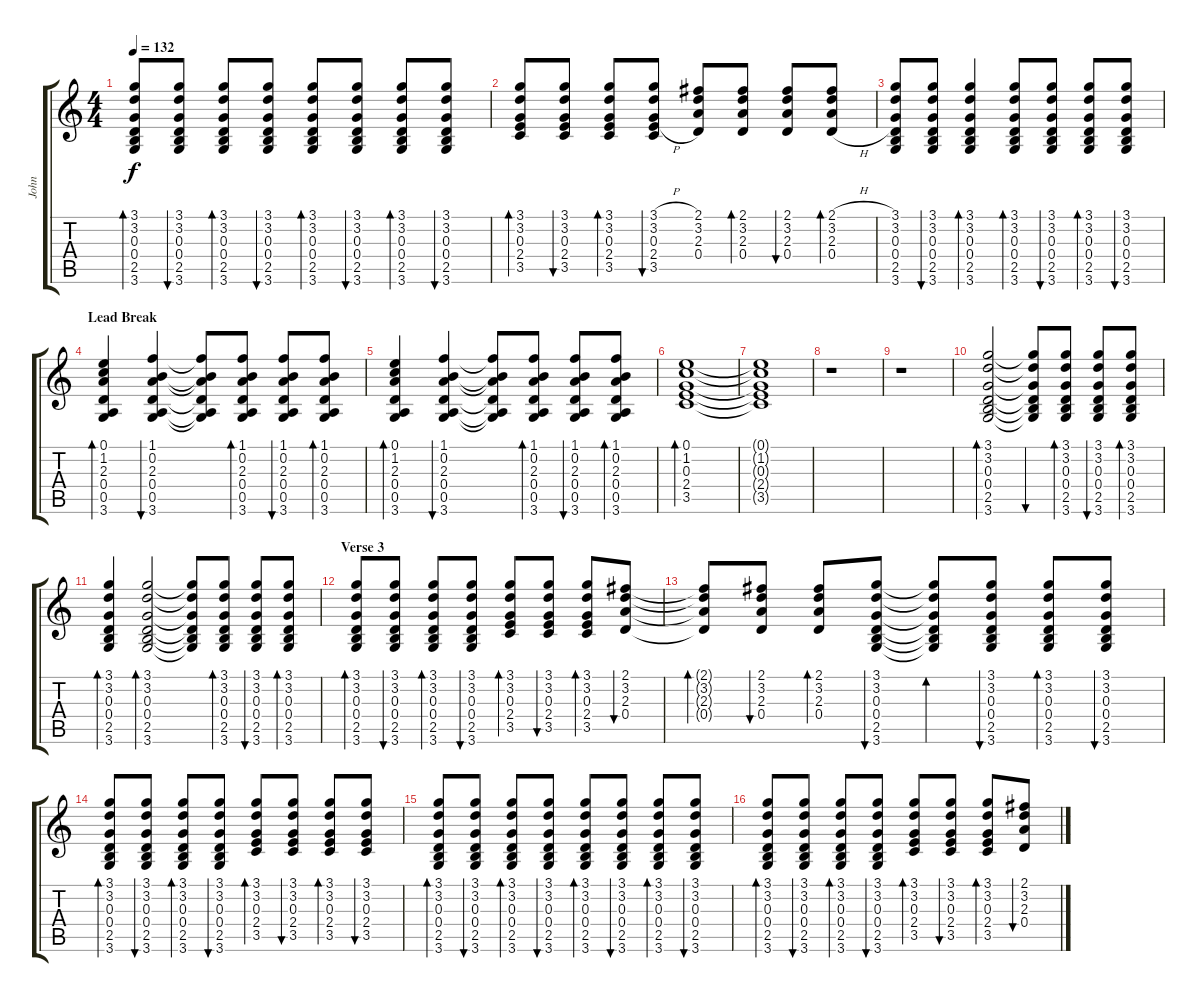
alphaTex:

\track ("John" "John") {instrument acousticguitarsteel}
\staff {score tabs}
\tuning (E4 B3 G3 D3 A2 E2) {hide}
\ts (4 4)
\tempo 132
\clef g2
\ks c
(3.1 3.2 0.3 0.4 2.5 3.6).8{bd 30 dy f} (3.1 3.2 0.3 0.4 2.5 3.6).8{bu 30} (3.1 3.2 0.3 0.4 2.5 3.6).8{bd 30} (3.1 3.2 0.3 0.4 2.5 3.6).8{bu 30} (3.1 3.2 0.3 0.4 2.5 3.6).8{bd 30} (3.1 3.2 0.3 0.4 2.5 3.6).8{bu 30} (3.1 3.2 0.3 0.4 2.5 3.6).8{bd 30} (3.1 3.2 0.3 0.4 2.5 3.6).8{bu 30} |
(3.1 3.2 0.3 2.4 3.5).8{bd 30} (3.1 3.2 0.3 2.4 3.5).8{bu 30} (3.1 3.2 0.3 2.4 3.5).8{bd 30} (3.1{h} 3.2{h} 0.3{h} 2.4{h} 3.5).8{bu 30} (2.1 3.2 2.3 0.4).8 (2.1 3.2 2.3 0.4).8{bd 30} (2.1 3.2 2.3 0.4).8{bu 30} (2.1{h} 3.2{h} 2.3{h} 0.4{h}).8{bd 30} |
(3.1 3.2 0.3 0.4 2.5 3.6).8 (3.1 3.2 0.3 0.4 2.5 3.6).8{bu 30} (3.1 3.2 0.3 0.4 2.5 3.6).4{bd 30} (3.1 3.2 0.3 0.4 2.5 3.6).8{bd 30} (3.1 3.2 0.3 0.4 2.5 3.6).8{bu 30} (3.1 3.2 0.3 0.4 2.5 3.6).8{bd 30} (3.1 3.2 0.3 0.4 2.5 3.6).8{bu 30} |
\section ("" "Lead Break")
(0.1 1.2 2.3 0.4 0.5 3.6).4{bd 60} (1.1 0.2 2.3 0.4 0.5 3.6).4{bu 60} (1.1{t} 0.2{t} 2.3{t} 0.4{t} 0.5{t} 3.6{t}).8 (1.1 0.2 2.3 0.4 0.5 3.6).8{bd 60} (1.1 0.2 2.3 0.4 0.5 3.6).8{bu 60} (1.1 0.2 2.3 0.4 0.5 3.6).8{bd 60} |
(0.1 1.2 2.3 0.4 0.5 3.6).4{bd 60} (1.1 0.2 2.3 0.4 0.5 3.6).4{bu 60} (1.1{t} 0.2{t} 2.3{t} 0.4{t} 0.5{t} 3.6{t}).8 (1.1 0.2 2.3 0.4 0.5 3.6).8{bd 60} (1.1 0.2 2.3 0.4 0.5 3.6).8{bu 60} (1.1 0.2 2.3 0.4 0.5 3.6).8{bd 60} |
(0.1 1.2 0.3 2.4 3.5).1{bd 60} |
(0.1{t} 1.2{t} 0.3{t} 2.4{t} 3.5{t}).1 |
r.1 |
r.1 |
(3.1 3.2 0.3 0.4 2.5 3.6).2{bd 30} (3.1{t} 3.2{t} 0.3{t} 0.4{t} 2.5{t} 3.6{t}).8{bu 30} (3.1 3.2 0.3 0.4 2.5 3.6).8{bd 30} (3.1 3.2 0.3 0.4 2.5 3.6).8{bu 30} (3.1 3.2 0.3 0.4 2.5 3.6).8{bd 30} |
(3.1 3.2 0.3 0.4 2.5 3.6).4{bd 60} (3.1 3.2 0.3 0.4 2.5 3.6).2{bd 30} (3.1{t} 3.2{t} 0.3{t} 0.4{t} 2.5{t} 3.6{t}).8 (3.1 3.2 0.3 0.4 2.5 3.6).8{bd 60} (3.1 3.2 0.3 0.4 2.5 3.6).8{bu 30} (3.1 3.2 0.3 0.4 2.5 3.6).8{bd 30} |
\section ("" "Verse 3")
(3.1 3.2 0.3 0.4 2.5 3.6).8{bd 30} (3.1 3.2 0.3 0.4 2.5 3.6).8{bu 30} (3.1 3.2 0.3 0.4 2.5 3.6).8{bd 30} (3.1 3.2 0.3 0.4 2.5 3.6).8{bu 30} (3.1 3.2 0.3 2.4 3.5).8{bd 30} (3.1 3.2 0.3 2.4 3.5).8{bu 30} (3.1 3.2 0.3 2.4 3.5).8{bd 30} (2.1 3.2 2.3 0.4).8{bu 30} |
(2.1{t} 3.2{t} 2.3{t} 0.4{t}).8{bd 30} (2.1 3.2 2.3 0.4).8{bu 30} (2.1 3.2 2.3 0.4).8{bd 30} (3.1 3.2 0.3 0.4 2.5 3.6).8{bu 30} (3.1{t} 3.2{t} 0.3{t} 0.4{t} 2.5{t} 3.6{t}).8{bd 30} (3.1 3.2 0.3 0.4 2.5 3.6).8{bu 30} (3.1 3.2 0.3 0.4 2.5 3.6).8{bd 30} (3.1 3.2 0.3 0.4 2.5 3.6).8{bu 30} |
(3.1 3.2 0.3 0.4 2.5 3.6).8{bd 30} (3.1 3.2 0.3 0.4 2.5 3.6).8{bu 30} (3.1 3.2 0.3 0.4 2.5 3.6).8{bd 30} (3.1 3.2 0.3 0.4 2.5 3.6).8{bu 30} (3.1 3.2 0.3 2.4 3.5).8{bd 30} (3.1 3.2 0.3 2.4 3.5).8{bu 30} (3.1 3.2 0.3 2.4 3.5).8{bd 30} (3.1 3.2 0.3 2.4 3.5).8{bu 30} |
(3.1 3.2 0.3 0.4 2.5 3.6).8{bd 30} (3.1 3.2 0.3 0.4 2.5 3.6).8{bu 30} (3.1 3.2 0.3 0.4 2.5 3.6).8{bd 30} (3.1 3.2 0.3 0.4 2.5 3.6).8{bu 30} (3.1 3.2 0.3 0.4 2.5 3.6).8{bd 30} (3.1 3.2 0.3 0.4 2.5 3.6).8{bu 30} (3.1 3.2 0.3 0.4 2.5 3.6).8{bd 30} (3.1 3.2 0.3 0.4 2.5 3.6).8{bu 30} |
(3.1 3.2 0.3 0.4 2.5 3.6).8{bd 30} (3.1 3.2 0.3 0.4 2.5 3.6).8{bu 30} (3.1 3.2 0.3 0.4 2.5 3.6).8{bd 30} (3.1 3.2 0.3 0.4 2.5 3.6).8{bu 30} (3.1 3.2 0.3 2.4 3.5).8{bd 30} (3.1 3.2 0.3 2.4 3.5).8{bu 30} (3.1 3.2 0.3 2.4 3.5).8{bd 30} (2.1 3.2 2.3 0.4).8{bu 30}
